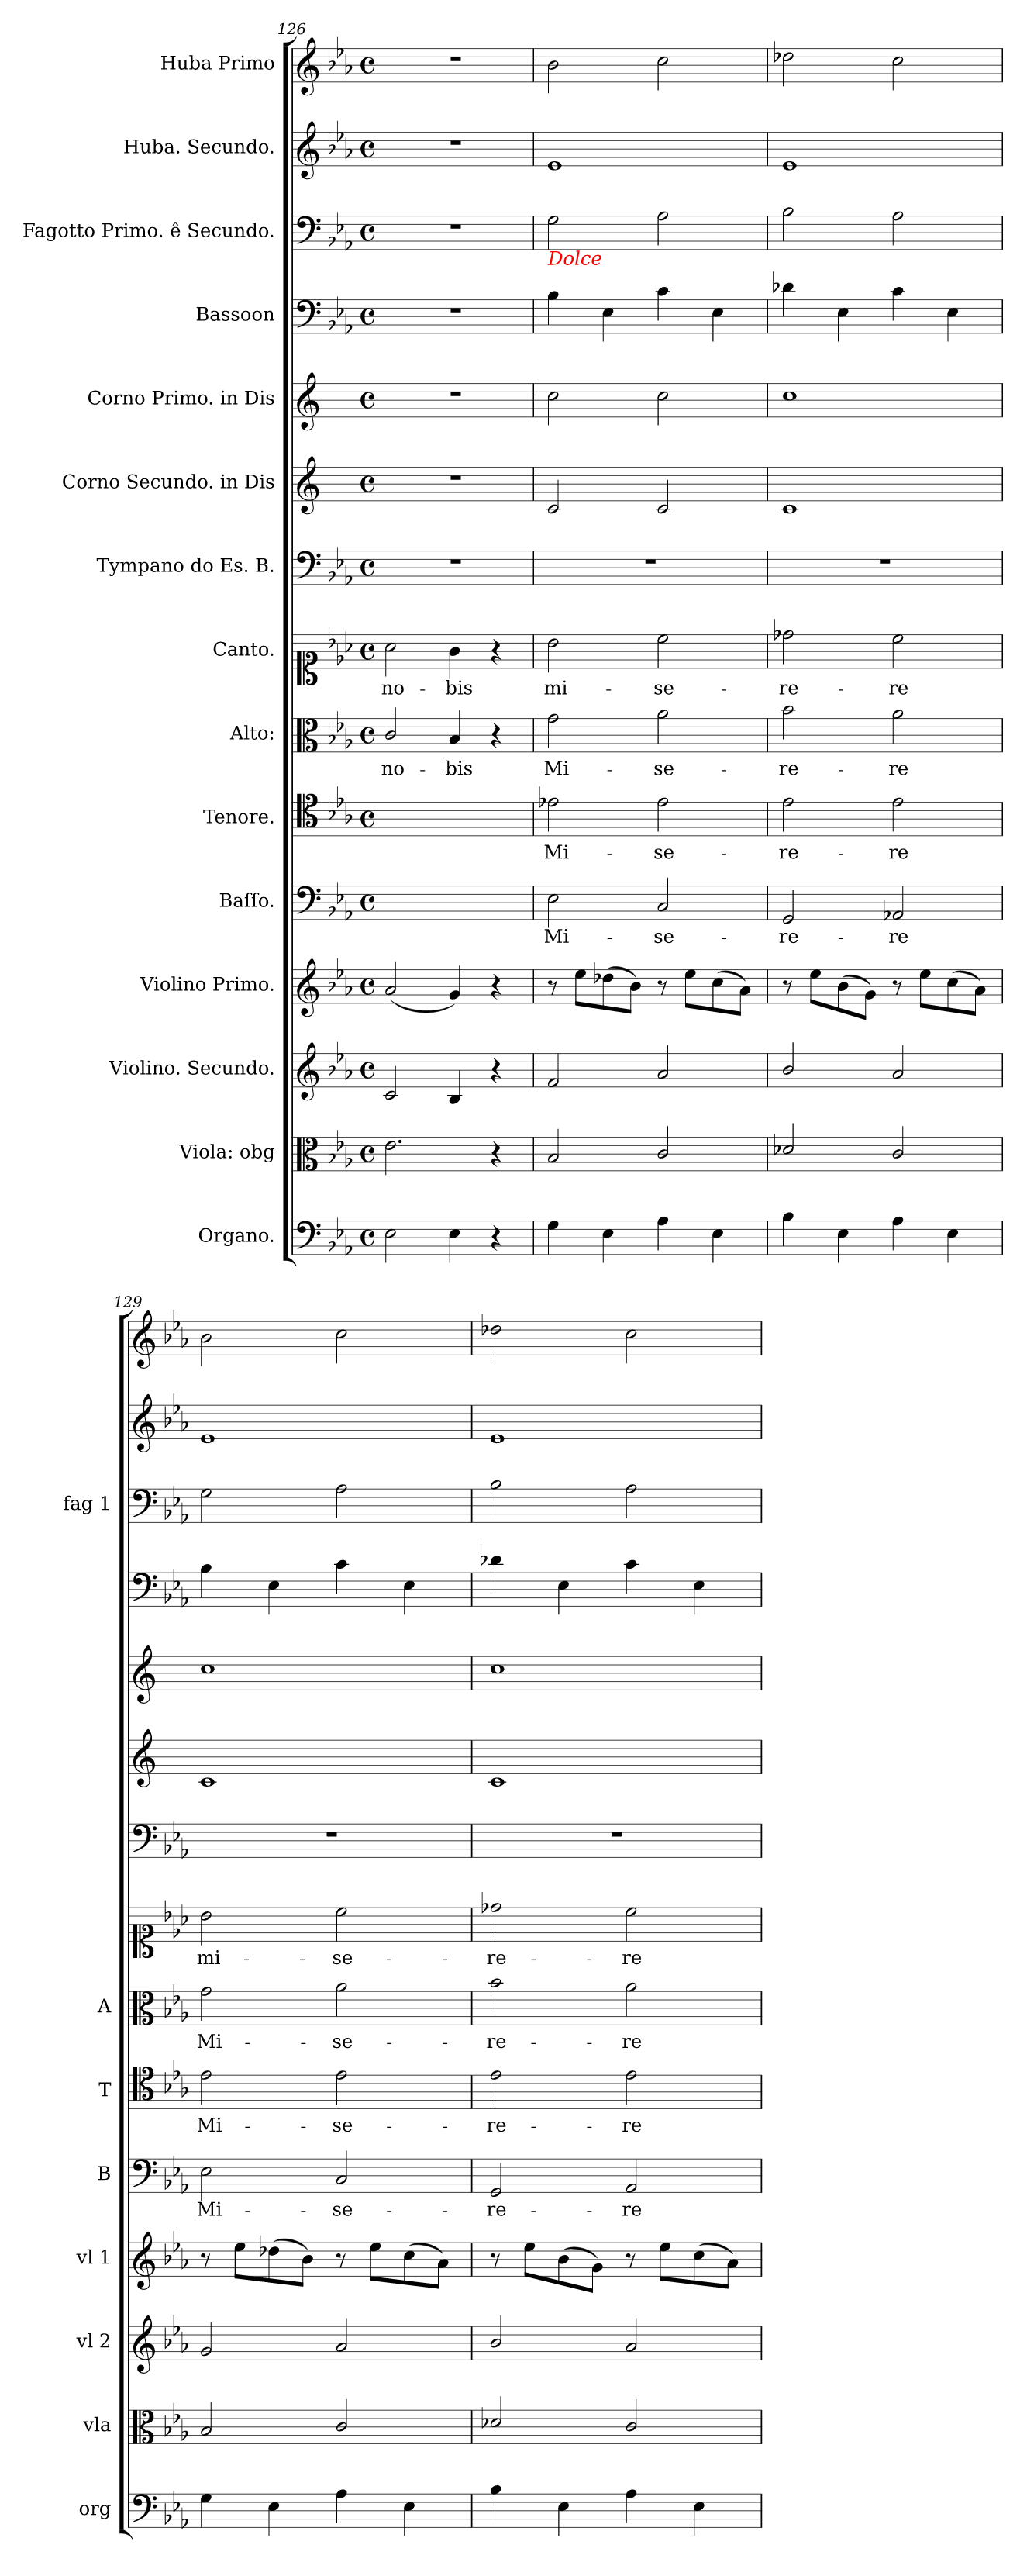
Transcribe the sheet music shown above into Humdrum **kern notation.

**kern	**dynam	**kern	**dynam	**kern	**dynam	**kern	**dynam	**kern	**text	**dynam	**kern	**text	**dynam	**kern	**text	**kern	**text	**dynam	**kern	**kern	**dynam	**kern	**dynam	**kern	**kern	**kern	**dynam	**kern	**dynam
*part15	*part15	*part14	*part14	*part13	*part13	*part12	*part12	*part11	*part11	*part11	*part10	*part10	*part10	*part9	*part9	*part8	*part8	*part8	*part7	*part6	*part6	*part5	*part5	*part4	*part3	*part2	*part2	*part1	*part1
*staff15	*staff15	*staff14	*staff14	*staff13	*staff13	*staff12	*staff12	*staff11	*staff11	*staff11	*staff10	*staff10	*staff10	*staff9	*staff9	*staff8	*staff8	*staff8	*staff7	*staff6	*staff6	*staff5	*staff5	*staff4	*staff3	*staff2	*staff2	*staff1	*staff1
*I"Organo.	*	*I"Viola: obg	*	*I"Violino. Secundo.	*	*I"Violino Primo.	*	*I"Baſſo.	*	*	*I"Tenore.	*	*	*I"Alto:	*	*I"Canto.	*	*	*I"Tympano do Es. B.	*I"Corno Secundo. in Dis	*	*I"Corno Primo. in Dis	*	*I"Bassoon	*I"Fagotto Primo. ê Secundo.	*I"Huba. Secundo.	*	*I"Huba Primo	*
*I'org	*	*I'vla	*	*I'vl 2	*	*I'vl 1	*	*I'B	*	*	*I'T	*	*	*I'A	*	*	*	*	*	*	*	*	*	*	*I'fag 1	*	*	*	*
*clefF4	*	*clefC3	*	*clefG2	*	*clefG2	*	*clefF4	*	*	*clefC4	*	*	*clefC3	*	*clefC1	*	*	*clefF4	*clefG2	*	*clefG2	*	*clefF4	*clefF4	*clefG2	*	*clefG2	*
*	*	*	*	*	*	*	*	*	*	*	*	*	*	*	*	*	*	*	*	*ITrd5c9	*	*ITrd5c9	*	*	*	*	*	*	*
*k[b-e-a-]	*	*k[b-e-a-]	*	*k[b-e-a-]	*	*k[b-e-a-]	*	*k[b-e-a-]	*	*	*k[b-e-a-]	*	*	*k[b-e-a-]	*	*k[b-e-a-]	*	*	*k[b-e-a-]	*k[b-e-a-]	*	*k[b-e-a-]	*	*k[b-e-a-]	*k[b-e-a-]	*k[b-e-a-]	*	*k[b-e-a-]	*
*E-:	*	*E-:	*	*E-:	*	*E-:	*	*E-:	*	*	*	*	*	*E-:	*	*E-:	*	*	*	*E-:	*	*E-:	*	*	*	*E-:	*	*E-:	*
*M4/4	*	*M4/4	*	*M4/4	*	*M4/4	*	*M4/4	*	*	*M4/4	*	*	*M4/4	*	*M4/4	*	*	*M4/4	*M4/4	*	*M4/4	*	*M4/4	*M4/4	*M4/4	*	*M4/4	*
*met(c)	*	*met(c)	*	*met(c)	*	*met(c)	*	*met(c)	*	*	*met(c)	*	*	*met(c)	*	*met(c)	*	*	*met(c)	*met(c)	*	*met(c)	*	*met(c)	*met(c)	*met(c)	*	*met(c)	*
=126	=126	=126	=126	=126	=126	=126	=126	=126	=126	=126	=126	=126	=126	=126	=126	=126	=126	=126	=126	=126	=126	=126	=126	=126	=126	=126	=126	=126	=126
2E-\	.	2.e-\	.	2c/	.	(2a-/	.	1ryy	.	.	1ryy	.	.	2c/	no-	2a-\	no-	.	1r	1r	.	1r	.	1r	1r	1r	.	1r	.
4E-\	.	.	.	4B-/	.	4g/)	.	.	.	.	.	.	.	4B-/	-bis	4g\	-bis	.	.	.	.	.	.	.	.	.	.	.	.
4r	.	4r	.	4r	.	4r	.	.	.	.	.	.	.	4r	.	4r	.	.	.	.	.	.	.	.	.	.	.	.	.
=127	=127	=127	=127	=127	=127	=127	=127	=127	=127	=127	=127	=127	=127	=127	=127	=127	=127	=127	=127	=127	=127	=127	=127	=127	=127	=127	=127	=127	=127
!	!	!	!	!	!	!	!	!	!	!	!	!	!	!	!	!	!	!	!	!	!	!	!	!	!LO:TX:b:i:color=red:t=Dolce	!	!	!	!
!	!LO:DY:b	!	!	!	!	!	!	!	!	!	!	!	!	!	!	!	!	!	!	!	!LO:DY:a	!	!LO:DY:b	!	!	!	!LO:DY:a	!	!LO:DY:b
4G\	mezzofort	2B-/	.	2f/	.	8r	.	2E-\	Mi-	.	2e-X\	Mi-	.	2g\	Mi-	2b-\	mi-	.	1r	2E-/	pia	2e-\	pia	4B-\	2G\	1e-	piano	2b-\	piano
.	.	.	.	.	.	8ee-\L	.	.	.	.	.	.	.	.	.	.	.	.	.	.	.	.	.	.	.	.	.	.	.
4E-\	.	.	.	.	.	(8dd-X\	.	.	.	.	.	.	.	.	.	.	.	.	.	.	.	.	.	4E-\	.	.	.	.	.
.	.	.	.	.	.	8b-\J)	.	.	.	.	.	.	.	.	.	.	.	.	.	.	.	.	.	.	.	.	.	.	.
4A-\	.	2c/	.	2a-/	.	8r	.	2C/	-se-	.	2e-\	-se-	.	2a-\	-se-	2cc\	-se-	.	.	2E-/	.	2e-\	.	4c\	2A-\	.	.	2cc\	.
.	.	.	.	.	.	8ee-\L	.	.	.	.	.	.	.	.	.	.	.	.	.	.	.	.	.	.	.	.	.	.	.
4E-\	.	.	.	.	.	(8cc\	.	.	.	.	.	.	.	.	.	.	.	.	.	.	.	.	.	4E-\	.	.	.	.	.
.	.	.	.	.	.	8a-\J)	.	.	.	.	.	.	.	.	.	.	.	.	.	.	.	.	.	.	.	.	.	.	.
=128	=128	=128	=128	=128	=128	=128	=128	=128	=128	=128	=128	=128	=128	=128	=128	=128	=128	=128	=128	=128	=128	=128	=128	=128	=128	=128	=128	=128	=128
4B-\	.	2d-X/	.	2b-/	.	8r	.	2GG/	re-	.	2e-\	re-	.	2b-\	-re-	2dd-X\	-re-	.	1r	1E-	.	1e-	.	4d-X\	2B-\	1e-	.	2dd-X\	.
.	.	.	.	.	.	8ee-\L	.	.	.	.	.	.	.	.	.	.	.	.	.	.	.	.	.	.	.	.	.	.	.
4E-\	.	.	.	.	.	(8b-\	.	.	.	.	.	.	.	.	.	.	.	.	.	.	.	.	.	4E-\	.	.	.	.	.
.	.	.	.	.	.	8g\J)	.	.	.	.	.	.	.	.	.	.	.	.	.	.	.	.	.	.	.	.	.	.	.
4A-\	.	2c/	.	2a-/	.	8r	.	2AA-X/	-re	.	2e-\	-re	.	2a-\	-re	2cc\	-re	.	.	.	.	.	.	4c\	2A-\	.	.	2cc\	.
.	.	.	.	.	.	8ee-\L	.	.	.	.	.	.	.	.	.	.	.	.	.	.	.	.	.	.	.	.	.	.	.
4E-\	.	.	.	.	.	(8cc\	.	.	.	.	.	.	.	.	.	.	.	.	.	.	.	.	.	4E-\	.	.	.	.	.
.	.	.	.	.	.	8a-\J)	.	.	.	.	.	.	.	.	.	.	.	.	.	.	.	.	.	.	.	.	.	.	.
=129	=129	=129	=129	=129	=129	=129	=129	=129	=129	=129	=129	=129	=129	=129	=129	=129	=129	=129	=129	=129	=129	=129	=129	=129	=129	=129	=129	=129	=129
!	!LO:DY:b	!	!LO:DY:b	!	!LO:DY:b	!	!	!	!LO:LY:i	!LO:DY:b	!	!LO:LY:i	!LO:DY:b	!	!LO:LY:i	!	!LO:LY:i	!LO:DY:b	!	!	!	!	!	!	!	!	!	!	!
4G\	pia	2B-/	pia	2g/	pia	8r	.	2E-\	Mi-	pia	2e-\	Mi-	pia	2g\	Mi-	2b-\	mi-	pia	1r	1E-	.	1e-	.	4B-\	2G\	1e-	.	2b-\	.
!	!	!	!	!	!	!	!LO:DY:b	!	!	!	!	!	!	!	!	!	!	!	!	!	!	!	!	!	!	!	!	!	!
.	.	.	.	.	.	8ee-\L	piano	.	.	.	.	.	.	.	.	.	.	.	.	.	.	.	.	.	.	.	.	.	.
4E-\	.	.	.	.	.	(8dd-X\	.	.	.	.	.	.	.	.	.	.	.	.	.	.	.	.	.	4E-\	.	.	.	.	.
.	.	.	.	.	.	8b-\J)	.	.	.	.	.	.	.	.	.	.	.	.	.	.	.	.	.	.	.	.	.	.	.
!	!	!	!	!	!	!	!	!	!LO:LY:i	!	!	!LO:LY:i	!	!	!LO:LY:i	!	!LO:LY:i	!	!	!	!	!	!	!	!	!	!	!	!
4A-\	.	2c/	.	2a-/	.	8r	.	2C/	-se-	.	2e-\	-se-	.	2a-\	-se-	2cc\	-se-	.	.	.	.	.	.	4c\	2A-\	.	.	2cc\	.
.	.	.	.	.	.	8ee-\L	.	.	.	.	.	.	.	.	.	.	.	.	.	.	.	.	.	.	.	.	.	.	.
4E-\	.	.	.	.	.	(8cc\	.	.	.	.	.	.	.	.	.	.	.	.	.	.	.	.	.	4E-\	.	.	.	.	.
.	.	.	.	.	.	8a-\J)	.	.	.	.	.	.	.	.	.	.	.	.	.	.	.	.	.	.	.	.	.	.	.
=130	=130	=130	=130	=130	=130	=130	=130	=130	=130	=130	=130	=130	=130	=130	=130	=130	=130	=130	=130	=130	=130	=130	=130	=130	=130	=130	=130	=130	=130
!	!	!	!	!	!	!	!	!	!LO:LY:i	!	!	!LO:LY:i	!	!	!LO:LY:i	!	!LO:LY:i	!	!	!	!	!	!	!	!	!	!	!	!
4B-\	.	2d-X/	.	2b-/	.	8r	.	2GG/	re-	.	2e-\	re-	.	2b-\	-re-	2dd-X\	-re-	.	1r	1E-	.	1e-	.	4d-X\	2B-\	1e-	.	2dd-X\	.
.	.	.	.	.	.	8ee-\L	.	.	.	.	.	.	.	.	.	.	.	.	.	.	.	.	.	.	.	.	.	.	.
4E-\	.	.	.	.	.	(8b-\	.	.	.	.	.	.	.	.	.	.	.	.	.	.	.	.	.	4E-\	.	.	.	.	.
.	.	.	.	.	.	8g\J)	.	.	.	.	.	.	.	.	.	.	.	.	.	.	.	.	.	.	.	.	.	.	.
!	!	!	!	!	!	!	!	!	!LO:LY:i	!	!	!LO:LY:i	!	!	!LO:LY:i	!	!LO:LY:i	!	!	!	!	!	!	!	!	!	!	!	!
4A-\	.	2c/	.	2a-/	.	8r	.	2AA-/	-re	.	2e-\	-re	.	2a-\	-re	2cc\	-re	.	.	.	.	.	.	4c\	2A-\	.	.	2cc\	.
.	.	.	.	.	.	8ee-\L	.	.	.	.	.	.	.	.	.	.	.	.	.	.	.	.	.	.	.	.	.	.	.
4E-\	.	.	.	.	.	(8cc\	.	.	.	.	.	.	.	.	.	.	.	.	.	.	.	.	.	4E-\	.	.	.	.	.
.	.	.	.	.	.	8a-\J)	.	.	.	.	.	.	.	.	.	.	.	.	.	.	.	.	.	.	.	.	.	.	.
=	=	=	=	=	=	=	=	=	=	=	=	=	=	=	=	=	=	=	=	=	=	=	=	=	=	=	=	=	=
*-	*-	*-	*-	*-	*-	*-	*-	*-	*-	*-	*-	*-	*-	*-	*-	*-	*-	*-	*-	*-	*-	*-	*-	*-	*-	*-	*-	*-	*-
